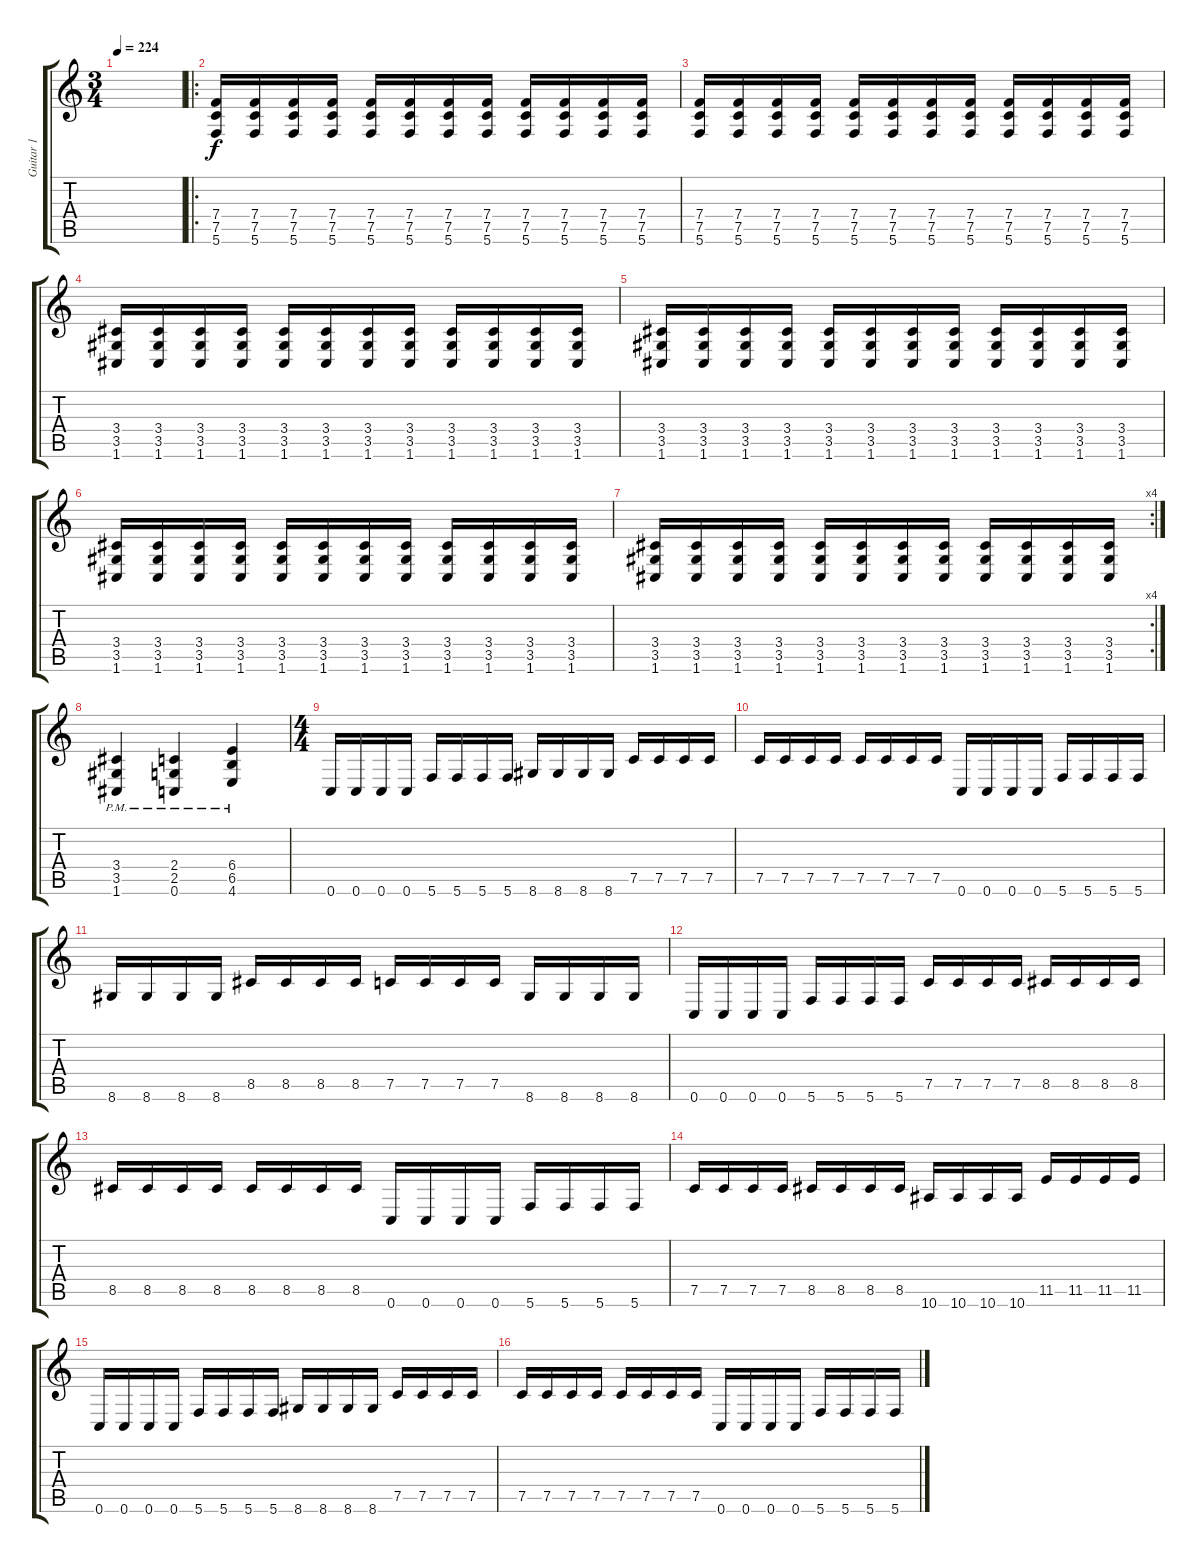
\track ("Guitar 1" "Guitar 1") {instrument distortionguitar}
\staff {score tabs}
\tuning (C4 G3 Eb3 Bb2 F2 C2) {hide}
\ts (3 4)
\tempo 224
\clef g2
\ks c
|
\ro
(7.4 7.5 5.6).16 (7.4 7.5 5.6).16 (7.4 7.5 5.6).16 (7.4 7.5 5.6).16 (7.4 7.5 5.6).16 (7.4 7.5 5.6).16 (7.4 7.5 5.6).16 (7.4 7.5 5.6).16 (7.4 7.5 5.6).16 (7.4 7.5 5.6).16 (7.4 7.5 5.6).16 (7.4 7.5 5.6).16 |
(7.4 7.5 5.6).16 (7.4 7.5 5.6).16 (7.4 7.5 5.6).16 (7.4 7.5 5.6).16 (7.4 7.5 5.6).16 (7.4 7.5 5.6).16 (7.4 7.5 5.6).16 (7.4 7.5 5.6).16 (7.4 7.5 5.6).16 (7.4 7.5 5.6).16 (7.4 7.5 5.6).16 (7.4 7.5 5.6).16 |
(3.4 3.5 1.6).16 (3.4 3.5 1.6).16 (3.4 3.5 1.6).16 (3.4 3.5 1.6).16 (3.4 3.5 1.6).16 (3.4 3.5 1.6).16 (3.4 3.5 1.6).16 (3.4 3.5 1.6).16 (3.4 3.5 1.6).16 (3.4 3.5 1.6).16 (3.4 3.5 1.6).16 (3.4 3.5 1.6).16 |
(3.4 3.5 1.6).16 (3.4 3.5 1.6).16 (3.4 3.5 1.6).16 (3.4 3.5 1.6).16 (3.4 3.5 1.6).16 (3.4 3.5 1.6).16 (3.4 3.5 1.6).16 (3.4 3.5 1.6).16 (3.4 3.5 1.6).16 (3.4 3.5 1.6).16 (3.4 3.5 1.6).16 (3.4 3.5 1.6).16 |
(3.4 3.5 1.6).16 (3.4 3.5 1.6).16 (3.4 3.5 1.6).16 (3.4 3.5 1.6).16 (3.4 3.5 1.6).16 (3.4 3.5 1.6).16 (3.4 3.5 1.6).16 (3.4 3.5 1.6).16 (3.4 3.5 1.6).16 (3.4 3.5 1.6).16 (3.4 3.5 1.6).16 (3.4 3.5 1.6).16 |
\rc 4
(3.4 3.5 1.6).16 (3.4 3.5 1.6).16 (3.4 3.5 1.6).16 (3.4 3.5 1.6).16 (3.4 3.5 1.6).16 (3.4 3.5 1.6).16 (3.4 3.5 1.6).16 (3.4 3.5 1.6).16 (3.4 3.5 1.6).16 (3.4 3.5 1.6).16 (3.4 3.5 1.6).16 (3.4 3.5 1.6).16 |
(3.4{pm} 3.5{pm} 1.6{pm}).4 (2.4{pm} 2.5{pm} 0.6{pm}).4 (6.4{pm} 6.5{pm} 4.6{pm}).4 |
\ts (4 4)
0.6.16 0.6.16 0.6.16 0.6.16 5.6.16 5.6.16 5.6.16 5.6.16 8.6.16 8.6.16 8.6.16 8.6.16 7.5.16 7.5.16 7.5.16 7.5.16 |
7.5.16 7.5.16 7.5.16 7.5.16 7.5.16 7.5.16 7.5.16 7.5.16 0.6.16 0.6.16 0.6.16 0.6.16 5.6.16 5.6.16 5.6.16 5.6.16 |
8.6.16 8.6.16 8.6.16 8.6.16 8.5.16 8.5.16 8.5.16 8.5.16 7.5.16 7.5.16 7.5.16 7.5.16 8.6.16 8.6.16 8.6.16 8.6.16 |
0.6.16 0.6.16 0.6.16 0.6.16 5.6.16 5.6.16 5.6.16 5.6.16 7.5.16 7.5.16 7.5.16 7.5.16 8.5.16 8.5.16 8.5.16 8.5.16 |
8.5.16 8.5.16 8.5.16 8.5.16 8.5.16 8.5.16 8.5.16 8.5.16 0.6.16 0.6.16 0.6.16 0.6.16 5.6.16 5.6.16 5.6.16 5.6.16 |
7.5.16 7.5.16 7.5.16 7.5.16 8.5.16 8.5.16 8.5.16 8.5.16 10.6.16 10.6.16 10.6.16 10.6.16 11.5.16 11.5.16 11.5.16 11.5.16 |
0.6.16{volume 10} 0.6.16 0.6.16 0.6.16 5.6.16 5.6.16 5.6.16 5.6.16 8.6.16 8.6.16 8.6.16 8.6.16 7.5.16 7.5.16 7.5.16 7.5.16 |
7.5.16 7.5.16 7.5.16 7.5.16 7.5.16 7.5.16 7.5.16 7.5.16 0.6.16 0.6.16 0.6.16 0.6.16 5.6.16 5.6.16 5.6.16 5.6.16
